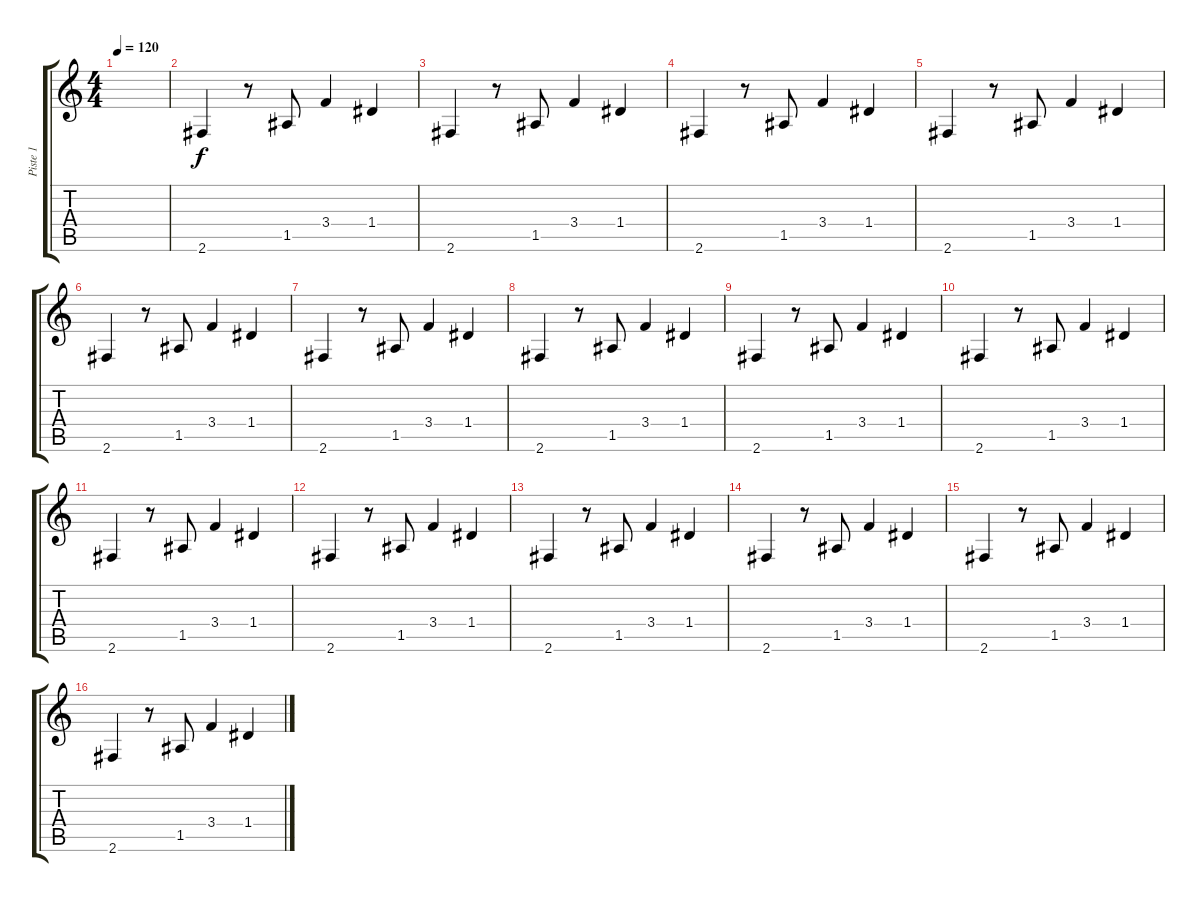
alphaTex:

\track ("Piste 1" "Piste 1") {instrument acousticguitarsteel}
\staff {score tabs}
\tuning (E4 B3 G3 D3 A2 E2) {hide}
\ts (4 4)
\tempo 120
\clef g2
\ks c
|
2.6.4 r.8 1.5.8 3.4.4 1.4.4 |
2.6.4 r.8 1.5.8 3.4.4 1.4.4 |
2.6.4 r.8 1.5.8 3.4.4 1.4.4 |
2.6.4 r.8 1.5.8 3.4.4 1.4.4 |
2.6.4 r.8 1.5.8 3.4.4 1.4.4 |
2.6.4 r.8 1.5.8 3.4.4 1.4.4 |
2.6.4 r.8 1.5.8 3.4.4 1.4.4 |
2.6.4 r.8 1.5.8 3.4.4 1.4.4 |
2.6.4 r.8 1.5.8 3.4.4 1.4.4 |
2.6.4 r.8 1.5.8 3.4.4 1.4.4 |
2.6.4 r.8 1.5.8 3.4.4 1.4.4 |
2.6.4 r.8 1.5.8 3.4.4 1.4.4 |
2.6.4 r.8 1.5.8 3.4.4 1.4.4 |
2.6.4 r.8 1.5.8 3.4.4 1.4.4 |
2.6.4 r.8 1.5.8 3.4.4 1.4.4
